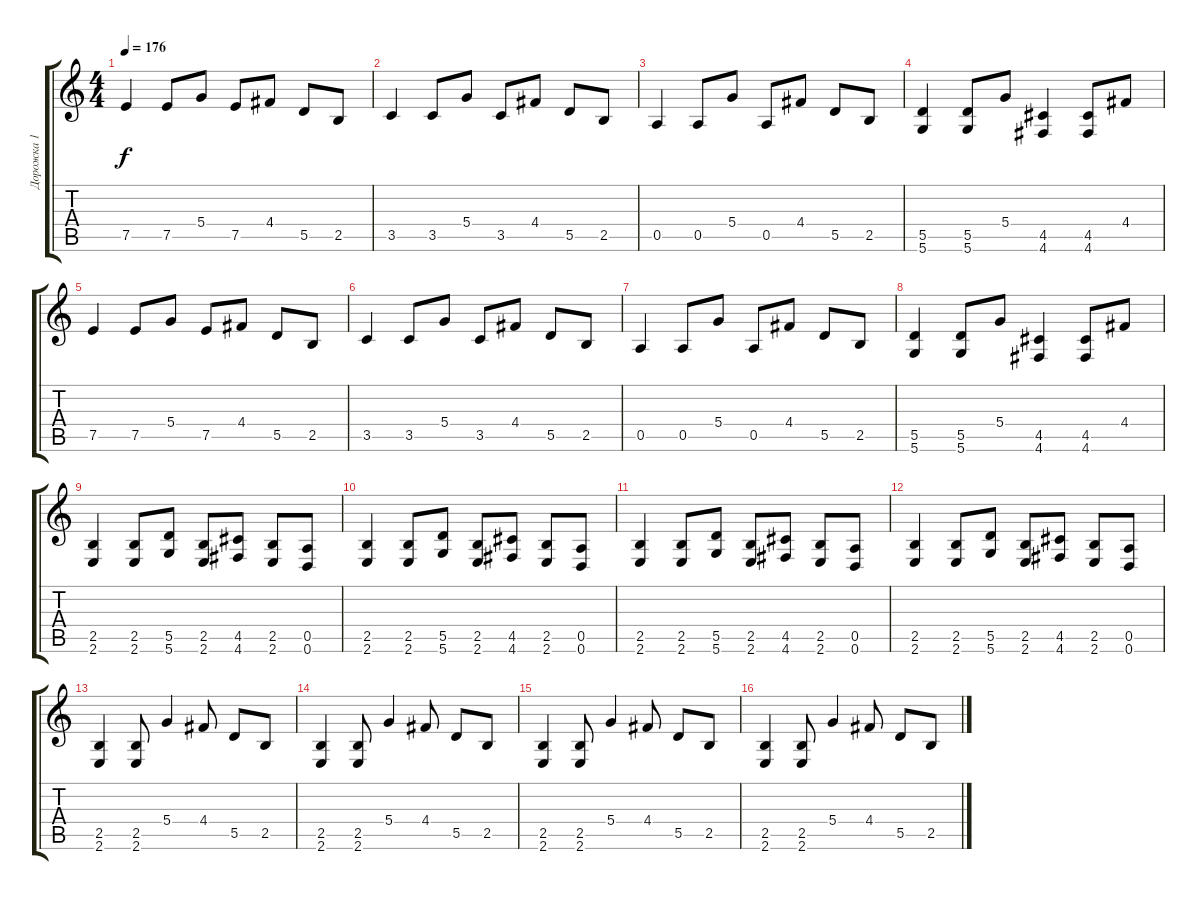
\track ("Дорожка 1" "Дорожка 1") {instrument distortionguitar}
\staff {score tabs}
\tuning (E4 B3 G3 D3 A2 D2) {hide}
\ts (4 4)
\tempo 176
\clef g2
\ks c
7.5.4{dy f} 7.5.8 5.4.8 7.5.8 4.4.8 5.5.8 2.5.8 |
3.5.4 3.5.8 5.4.8 3.5.8 4.4.8 5.5.8 2.5.8 |
0.5.4 0.5.8 5.4.8 0.5.8 4.4.8 5.5.8 2.5.8 |
(5.5 5.6).4 (5.5 5.6).8 5.4.8 (4.5 4.6).4 (4.5 4.6).8 4.4.8 |
7.5.4 7.5.8 5.4.8 7.5.8 4.4.8 5.5.8 2.5.8 |
3.5.4 3.5.8 5.4.8 3.5.8 4.4.8 5.5.8 2.5.8 |
0.5.4 0.5.8 5.4.8 0.5.8 4.4.8 5.5.8 2.5.8 |
(5.5 5.6).4 (5.5 5.6).8 5.4.8 (4.5 4.6).4 (4.5 4.6).8 4.4.8 |
(2.5 2.6).4 (2.5 2.6).8 (5.5 5.6).8 (2.5 2.6).8 (4.5 4.6).8 (2.5 2.6).8 (0.5 0.6).8 |
(2.5 2.6).4 (2.5 2.6).8 (5.5 5.6).8 (2.5 2.6).8 (4.5 4.6).8 (2.5 2.6).8 (0.5 0.6).8 |
(2.5 2.6).4 (2.5 2.6).8 (5.5 5.6).8 (2.5 2.6).8 (4.5 4.6).8 (2.5 2.6).8 (0.5 0.6).8 |
(2.5 2.6).4 (2.5 2.6).8 (5.5 5.6).8 (2.5 2.6).8 (4.5 4.6).8 (2.5 2.6).8 (0.5 0.6).8 |
(2.5 2.6).4 (2.5 2.6).8 5.4.4 4.4.8 5.5.8 2.5.8 |
(2.5 2.6).4 (2.5 2.6).8 5.4.4 4.4.8 5.5.8 2.5.8 |
(2.5 2.6).4 (2.5 2.6).8 5.4.4 4.4.8 5.5.8 2.5.8 |
(2.5 2.6).4 (2.5 2.6).8 5.4.4 4.4.8 5.5.8 2.5.8
